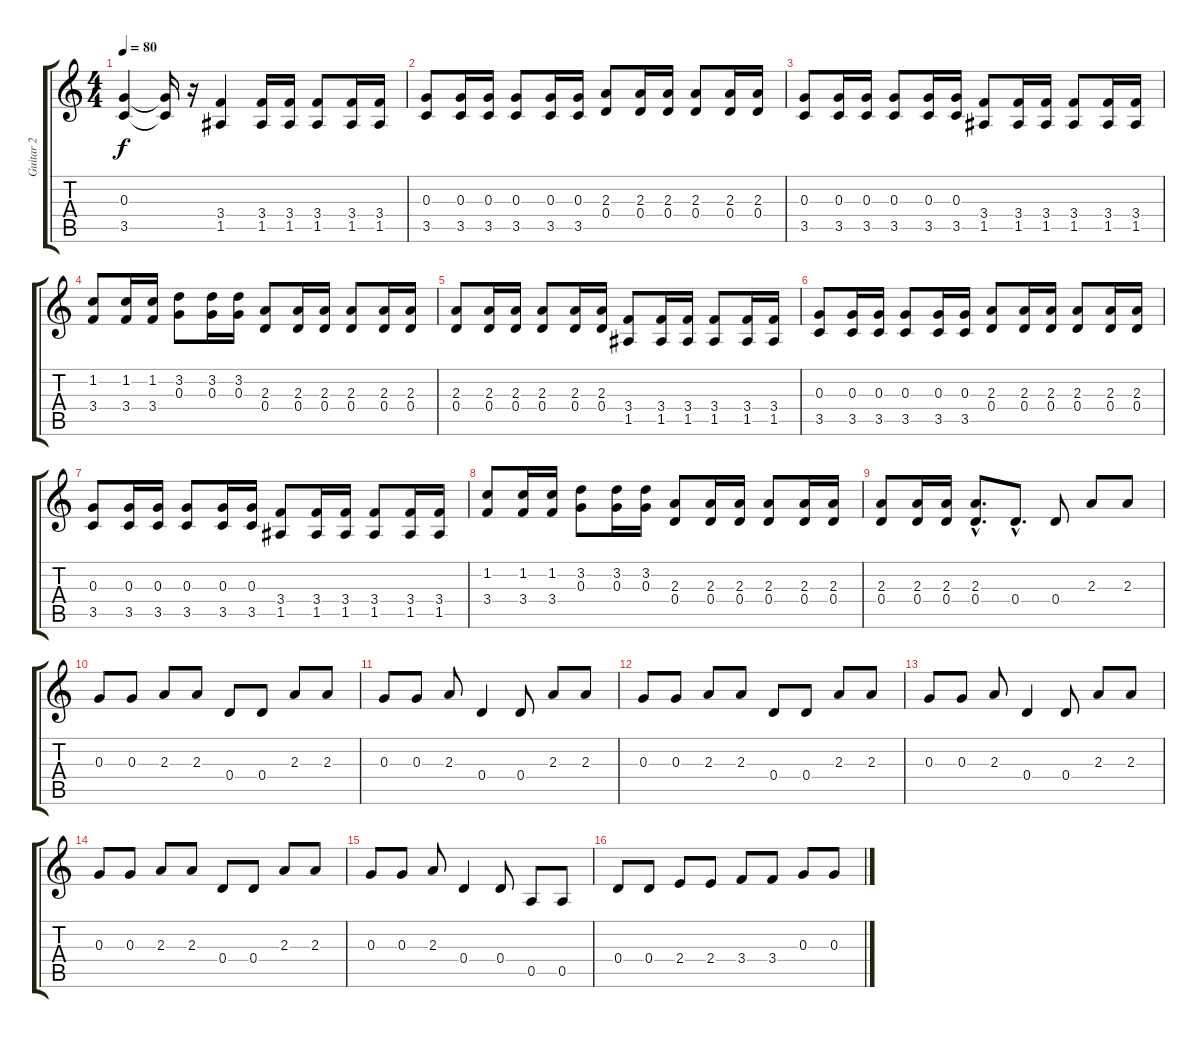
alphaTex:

\track ("Guitar 2" "Guitar 2") {instrument distortionguitar}
\staff {score tabs}
\tuning (E4 B3 G3 D3 A2 E2) {hide}
\ts (4 4)
\tempo 80
\clef g2
\ks c
(0.3{t} 3.5{t}).4{dy f} (0.3{t} 3.5{t}).16 r.16 (3.4 1.5).4 (3.4 1.5).16 (3.4 1.5).16 (3.4 1.5).8 (3.4 1.5).16 (3.4 1.5).16 |
(0.3 3.5).8 (0.3 3.5).16 (0.3 3.5).16 (0.3 3.5).8 (0.3 3.5).16 (0.3 3.5).16 (2.3 0.4).8 (2.3 0.4).16 (2.3 0.4).16 (2.3 0.4).8 (2.3 0.4).16 (2.3 0.4).16 |
(0.3 3.5).8 (0.3 3.5).16 (0.3 3.5).16 (0.3 3.5).8 (0.3 3.5).16 (0.3 3.5).16 (3.4 1.5).8 (3.4 1.5).16 (3.4 1.5).16 (3.4 1.5).8 (3.4 1.5).16 (3.4 1.5).16 |
(1.2 3.4).8 (1.2 3.4).16 (1.2 3.4).16 (3.2 0.3).8 (3.2 0.3).16 (3.2 0.3).16 (2.3 0.4).8 (2.3 0.4).16 (2.3 0.4).16 (2.3 0.4).8 (2.3 0.4).16 (2.3 0.4).16 |
(2.3 0.4).8 (2.3 0.4).16 (2.3 0.4).16 (2.3 0.4).8 (2.3 0.4).16 (2.3 0.4).16 (3.4 1.5).8 (3.4 1.5).16 (3.4 1.5).16 (3.4 1.5).8 (3.4 1.5).16 (3.4 1.5).16 |
(0.3 3.5).8 (0.3 3.5).16 (0.3 3.5).16 (0.3 3.5).8 (0.3 3.5).16 (0.3 3.5).16 (2.3 0.4).8 (2.3 0.4).16 (2.3 0.4).16 (2.3 0.4).8 (2.3 0.4).16 (2.3 0.4).16 |
(0.3 3.5).8 (0.3 3.5).16 (0.3 3.5).16 (0.3 3.5).8 (0.3 3.5).16 (0.3 3.5).16 (3.4 1.5).8 (3.4 1.5).16 (3.4 1.5).16 (3.4 1.5).8 (3.4 1.5).16 (3.4 1.5).16 |
(1.2 3.4).8 (1.2 3.4).16 (1.2 3.4).16 (3.2 0.3).8 (3.2 0.3).16 (3.2 0.3).16 (2.3 0.4).8 (2.3 0.4).16 (2.3 0.4).16 (2.3 0.4).8 (2.3 0.4).16 (2.3 0.4).16 |
(2.3 0.4).8 (2.3 0.4).16 (2.3 0.4).16 (2.3{hac} 0.4{hac}).8{d} 0.4{hac}.8{d} 0.4.8 2.3.8 2.3.8 |
0.3.8 0.3.8 2.3.8 2.3.8 0.4.8 0.4.8 2.3.8 2.3.8 |
0.3.8 0.3.8 2.3.8 0.4.4 0.4.8 2.3.8 2.3.8 |
0.3.8 0.3.8 2.3.8 2.3.8 0.4.8 0.4.8 2.3.8 2.3.8 |
0.3.8 0.3.8 2.3.8 0.4.4 0.4.8 2.3.8 2.3.8 |
0.3.8 0.3.8 2.3.8 2.3.8 0.4.8 0.4.8 2.3.8 2.3.8 |
0.3.8 0.3.8 2.3.8 0.4.4 0.4.8 0.5.8 0.5.8 |
0.4.8 0.4.8 2.4.8 2.4.8 3.4.8 3.4.8 0.3.8 0.3.8
